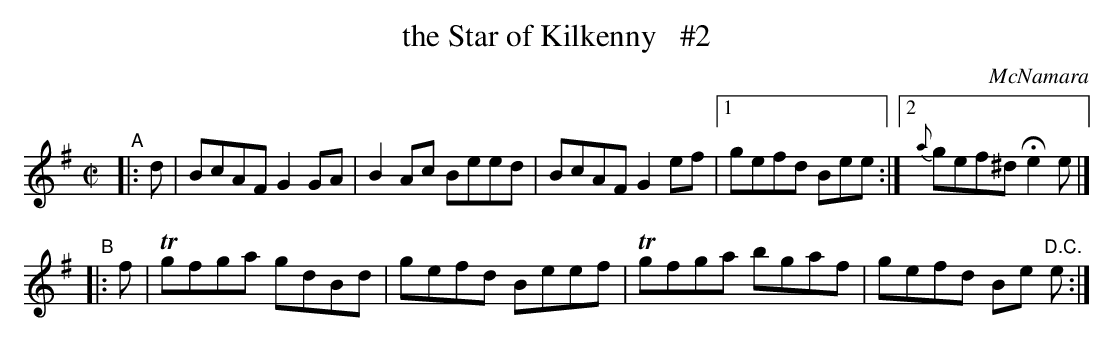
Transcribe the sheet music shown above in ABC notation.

X:1
T: the Star of Kilkenny   #2
O: McNamara
M: C|
L: 1/8
K: Em
"^A"|: d | BcAF G2GA | B2Ac Beed | BcAF G2ef |[1 gefd Bee :|[2 {a}gef^d He2e |]
"^B"|: f | Tgfga gdBd | gefd Beef | Tgfga bgaf | gefd Be "D.C."e :|
